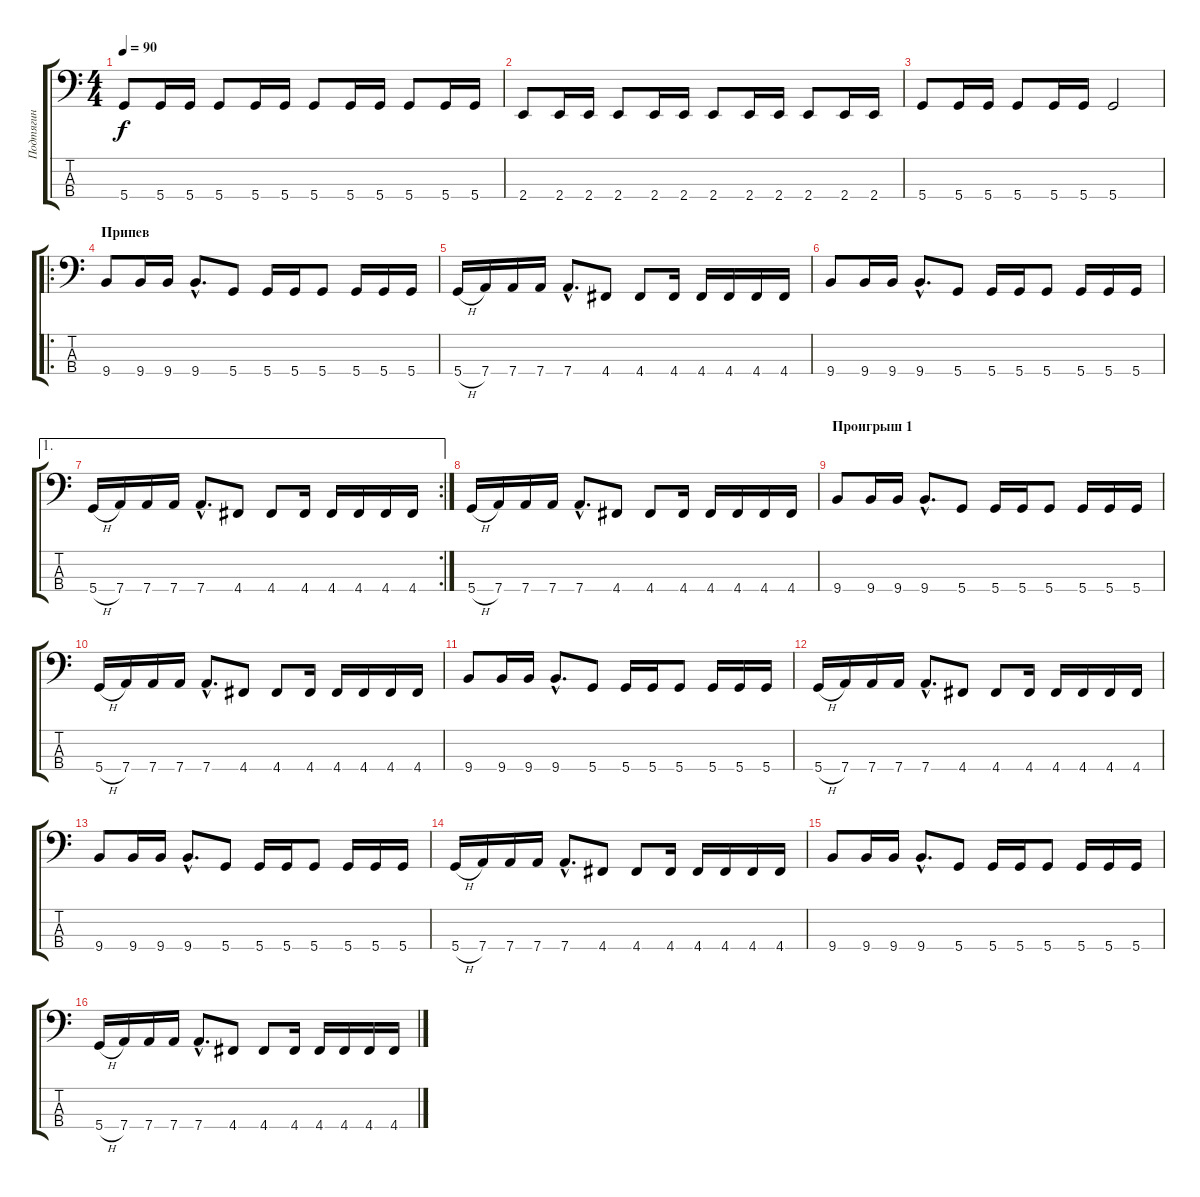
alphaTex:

\track ("Подтягин" "Подтягин") {instrument acousticbass}
\staff {score tabs}
\tuning (G2 D2 A1 D1) {hide}
\ts (4 4)
\tempo 90
\clef f4
\ks c
5.4.8{dy f} 5.4.16 5.4.16 5.4.8 5.4.16 5.4.16 5.4.8 5.4.16 5.4.16 5.4.8 5.4.16 5.4.16 |
2.4.8 2.4.16 2.4.16 2.4.8 2.4.16 2.4.16 2.4.8 2.4.16 2.4.16 2.4.8 2.4.16 2.4.16 |
5.4.8 5.4.16 5.4.16 5.4.8 5.4.16 5.4.16 5.4.2 |
\ro
\section ("" "Припев")
9.4.8 9.4.16 9.4.16 9.4{hac}.8{d} 5.4.8 5.4.16 5.4.16 5.4.8 5.4.16 5.4.16 5.4.16 |
5.4{h}.16 7.4.16 7.4.16 7.4.16 7.4{hac}.8{d} 4.4.8 4.4.8 4.4.16 4.4.16 4.4.16 4.4.16 4.4.16 |
9.4.8 9.4.16 9.4.16 9.4{hac}.8{d} 5.4.8 5.4.16 5.4.16 5.4.8 5.4.16 5.4.16 5.4.16 |
\ae 1
\rc 2
5.4{h}.16 7.4.16 7.4.16 7.4.16 7.4{hac}.8{d} 4.4.8 4.4.8 4.4.16 4.4.16 4.4.16 4.4.16 4.4.16 |
5.4{h}.16 7.4.16 7.4.16 7.4.16 7.4{hac}.8{d} 4.4.8 4.4.8 4.4.16 4.4.16 4.4.16 4.4.16 4.4.16 |
\section ("" "Проигрыш 1")
9.4.8 9.4.16 9.4.16 9.4{hac}.8{d} 5.4.8 5.4.16 5.4.16 5.4.8 5.4.16 5.4.16 5.4.16 |
5.4{h}.16 7.4.16 7.4.16 7.4.16 7.4{hac}.8{d} 4.4.8 4.4.8 4.4.16 4.4.16 4.4.16 4.4.16 4.4.16 |
9.4.8 9.4.16 9.4.16 9.4{hac}.8{d} 5.4.8 5.4.16 5.4.16 5.4.8 5.4.16 5.4.16 5.4.16 |
5.4{h}.16 7.4.16 7.4.16 7.4.16 7.4{hac}.8{d} 4.4.8 4.4.8 4.4.16 4.4.16 4.4.16 4.4.16 4.4.16 |
9.4.8 9.4.16 9.4.16 9.4{hac}.8{d} 5.4.8 5.4.16 5.4.16 5.4.8 5.4.16 5.4.16 5.4.16 |
5.4{h}.16 7.4.16 7.4.16 7.4.16 7.4{hac}.8{d} 4.4.8 4.4.8 4.4.16 4.4.16 4.4.16 4.4.16 4.4.16 |
9.4.8 9.4.16 9.4.16 9.4{hac}.8{d} 5.4.8 5.4.16 5.4.16 5.4.8 5.4.16 5.4.16 5.4.16 |
5.4{h}.16 7.4.16 7.4.16 7.4.16 7.4{hac}.8{d} 4.4.8 4.4.8 4.4.16 4.4.16 4.4.16 4.4.16 4.4.16
